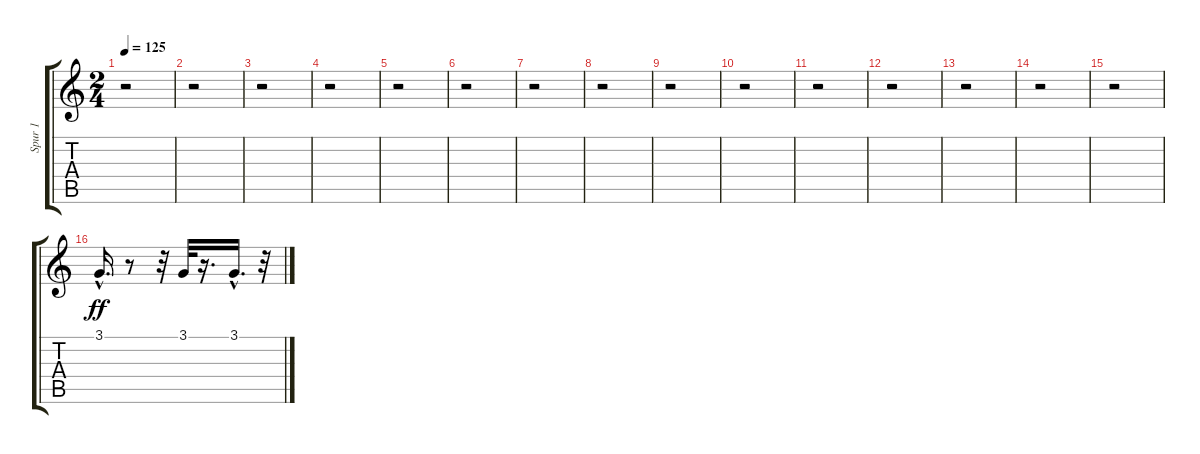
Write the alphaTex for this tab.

\track ("Spur 1" "Spur 1") {instrument flute}
\staff {score tabs}
\tuning (E4 B3 G3 D3 A2 E2) {hide}
\ts (2 4)
\tempo 125
\clef g2
\ks c
r.2{dy f} |
r.2 |
r.2 |
r.2 |
r.2 |
r.2 |
r.2 |
r.2 |
r.2 |
r.2 |
r.2 |
r.2 |
r.2 |
r.2 |
r.2 |
3.1{hac}.16{d dy ff} r.8 r.32 3.1.32 r.16{d} 3.1{hac}.16{d} r.32
